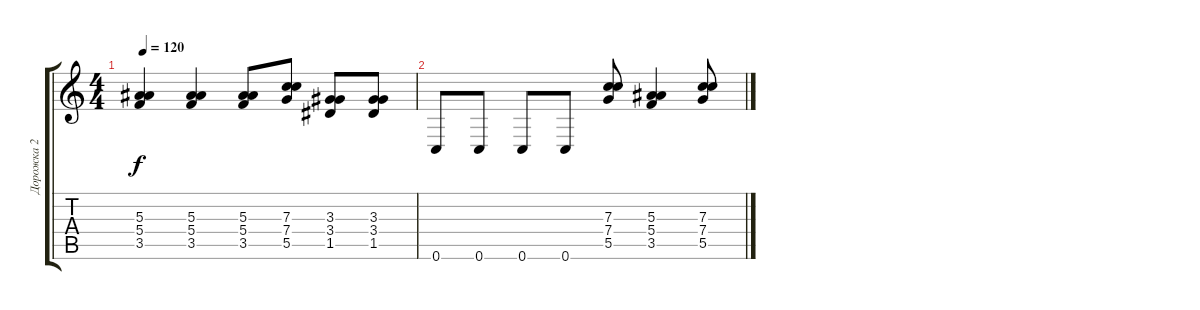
\track ("Дорожка 2" "Дорожка 2") {instrument distortionguitar}
\staff {score tabs}
\tuning (D4 A3 F3 C3 G3 C2) {hide}
\ts (4 4)
\tempo 120
\clef g2
\ks c
(5.3 5.4 3.5).4{dy f} (5.3 5.4 3.5).4 (5.3 5.4 3.5).8 (7.3 7.4 5.5).8 (3.3 3.4 1.5).8 (3.3 3.4 1.5).8 |
0.6.8 0.6.8 0.6.8 0.6.8 (7.3 7.4 5.5).8 (5.3 5.4 3.5).4 (7.3 7.4 5.5).8
